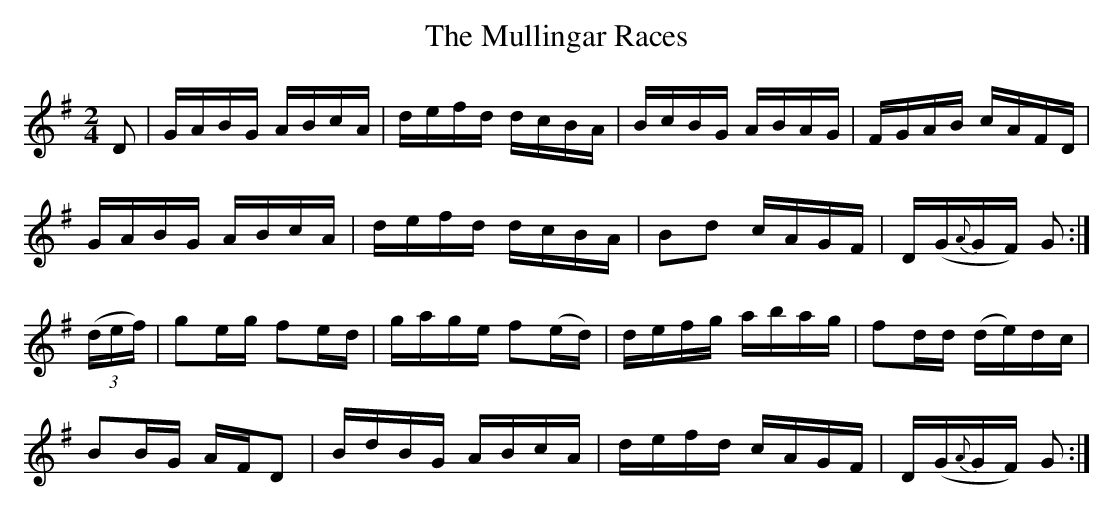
X:1
T: The Mullingar Races
M: 2/4
L: 1/16
K: G
D2|GABG ABcA|defd dcBA|BcBG ABAG|FGAB cAFD|
GABG ABcA|defd dcBA|B2d2 cAGF|D(G{A}GF) G2:|
(3(def)|g2eg f2ed|gage f2(ed)|defg abag|f2dd (de)dc|
B2BG AFD2|BdBG ABcA|defd cAGF|D(G{A}GF) G2:|
